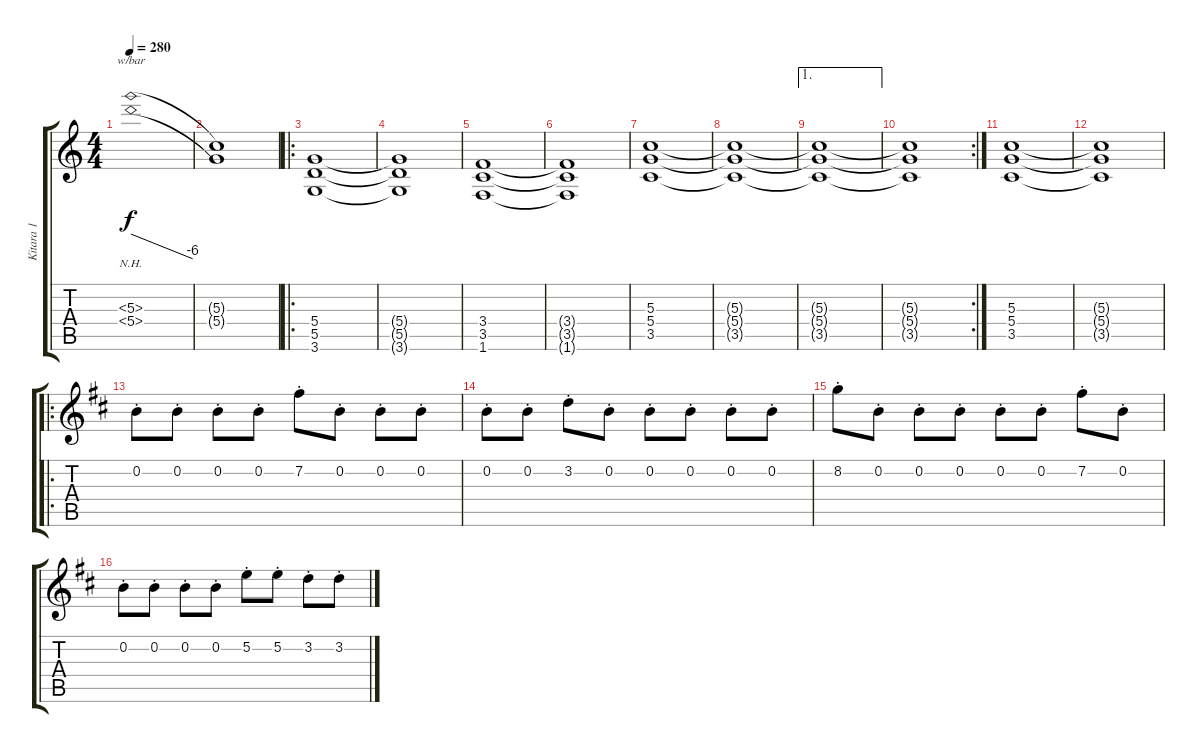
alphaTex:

\track ("Kitara 1" "Kitara 1") {instrument distortionguitar}
\staff {score tabs}
\tuning (E4 B3 G3 D3 A2 E2) {hide}
\ts (4 4)
\tempo 280
\clef g2
\ks c
(5.3{nh} 5.4{nh}).1{tbe (dive default 0 0 60 -24) dy f} |
(5.3{t} 5.4{t}).1 |
\ro
(5.4 5.5 3.6).1 |
(5.4{t} 5.5{t} 3.6{t}).1 |
(3.4 3.5 1.6).1 |
(3.4{t} 3.5{t} 1.6{t}).1 |
(5.3 5.4 3.5).1 |
(5.3{t} 5.4{t} 3.5{t}).1 |
\ae 1
(5.3{t} 5.4{t} 3.5{t}).1 |
\rc 2
(5.3{t} 5.4{t} 3.5{t}).1 |
(5.3 5.4 3.5).1 |
(5.3{t} 5.4{t} 3.5{t}).1 |
\ro
\ks d
0.2{st}.8 0.2{st}.8 0.2{st}.8 0.2{st}.8 7.2{st}.8 0.2{st}.8 0.2{st}.8 0.2{st}.8 |
0.2{st}.8 0.2{st}.8 3.2{st}.8 0.2{st}.8 0.2{st}.8 0.2{st}.8 0.2{st}.8 0.2{st}.8 |
8.2{st}.8 0.2{st}.8 0.2{st}.8 0.2{st}.8 0.2{st}.8 0.2{st}.8 7.2{st}.8 0.2{st}.8 |
0.2{st}.8 0.2{st}.8 0.2{st}.8 0.2{st}.8 5.2{st}.8 5.2{st}.8 3.2{st}.8 3.2{st}.8
